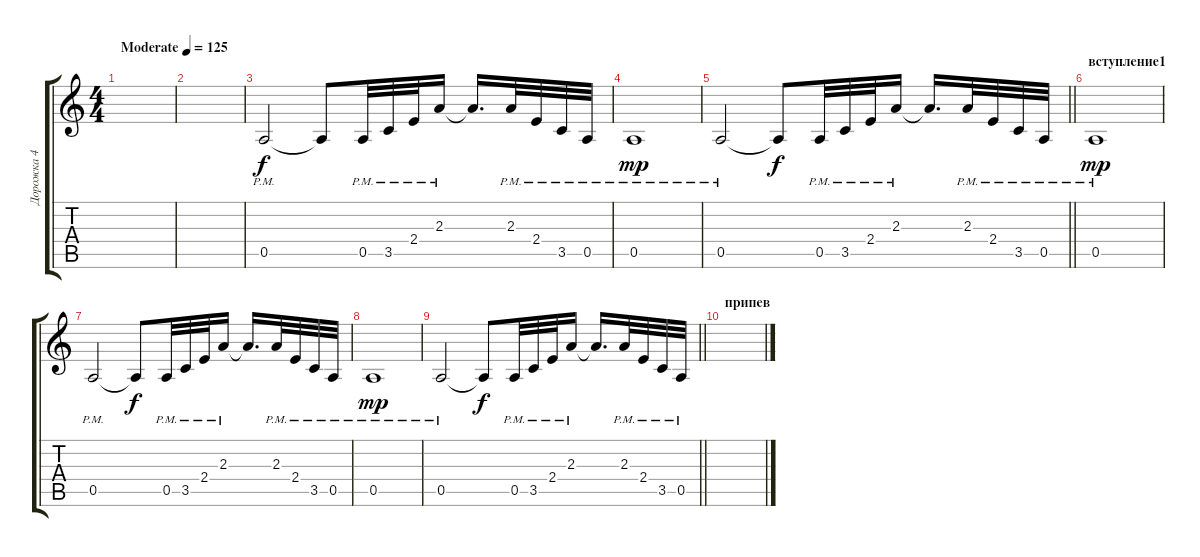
\track ("Дорожка 4" "Дорожка 4") {instrument overdrivenguitar}
\staff {score tabs}
\tuning (E4 B3 G3 D3 A2 E2) {hide}
\ts (4 4)
\tempo (125 "Moderate")
\clef g2
\ks c
|
|
0.5{pm}.2 0.5{t}.8{dy f} 0.5{pm}.32 3.5{pm}.32 2.4{pm}.32 2.3{pm}.16 2.3{t}.16{d} 2.3{pm}.32 2.4{pm}.32 3.5{pm}.32 0.5{pm}.32 |
0.5{pm}.1{dy mp} |
\barLineRight lightlight
0.5{pm}.2 0.5{t}.8{dy f} 0.5{pm}.32 3.5{pm}.32 2.4{pm}.32 2.3{pm}.16 2.3{t}.16{d} 2.3{pm}.32 2.4{pm}.32 3.5{pm}.32 0.5{pm}.32 |
\section ("" "вступление1")
0.5{pm}.1{dy mp} |
0.5{pm}.2 0.5{t}.8{dy f} 0.5{pm}.32 3.5{pm}.32 2.4{pm}.32 2.3{pm}.16 2.3{t}.16{d} 2.3{pm}.32 2.4{pm}.32 3.5{pm}.32 0.5{pm}.32 |
0.5{pm}.1{dy mp} |
\barLineRight lightlight
0.5{pm}.2 0.5{t}.8{dy f} 0.5{pm}.32 3.5{pm}.32 2.4{pm}.32 2.3{pm}.16 2.3{t}.16{d} 2.3{pm}.32 2.4{pm}.32 3.5{pm}.32 0.5{pm}.32 |
\section ("" "припев")
